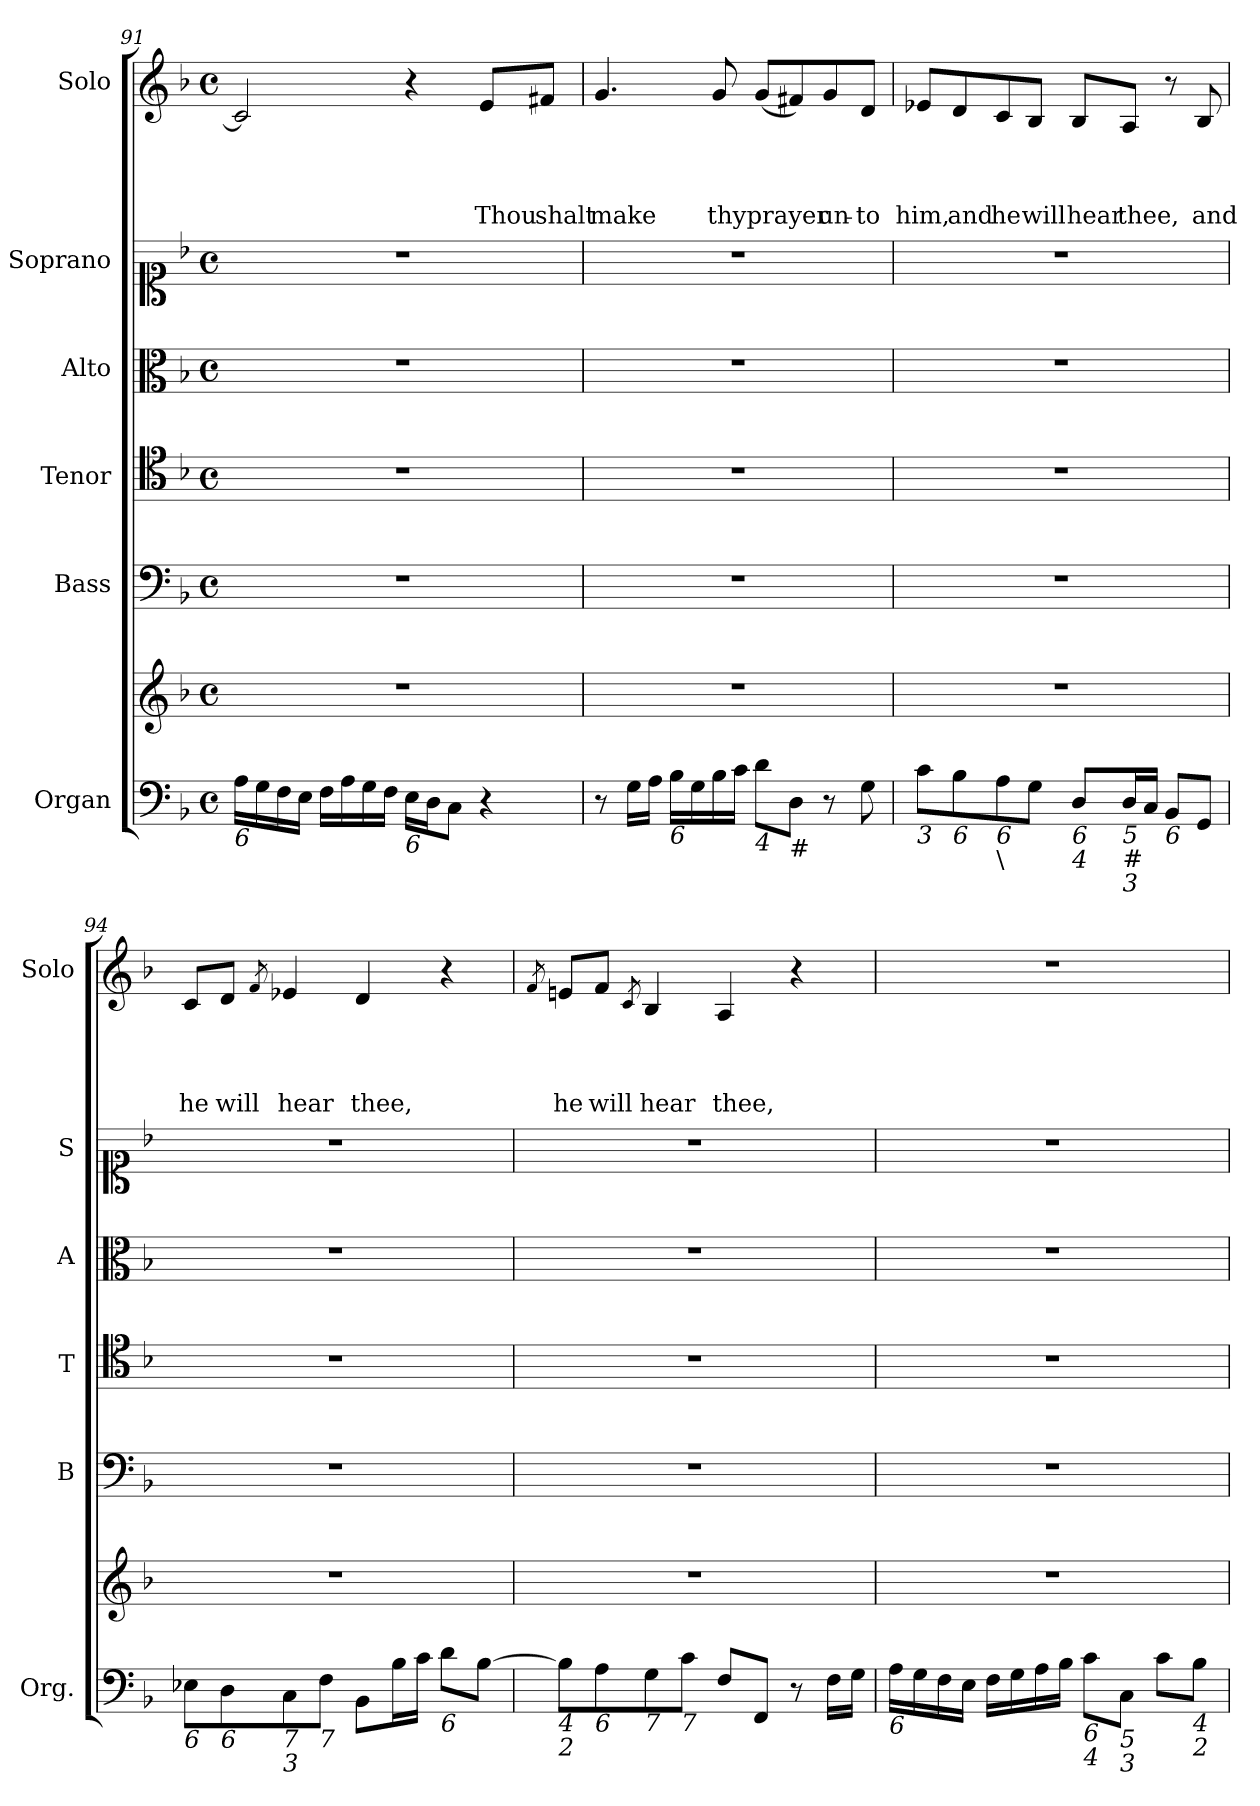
**kern	**kern	**kern	**kern	**kern	**kern	**kern	**text	**text	**text	**text
*part6	*part6	*part5	*part4	*part3	*part2	*part1	*part1	*part1	*part1	*part1
*staff7	*staff6	*staff5	*staff4	*staff3	*staff2	*staff1	*staff1	*staff1	*staff1	*staff1
*I"Organ	*	*I"Bass	*I"Tenor	*I"Alto	*I"Soprano	*I"Solo	*	*	*	*
*I'Org.	*	*I'B	*I'T	*I'A	*I'S	*I'Solo	*	*	*	*
!!LO:PB:g=z
*clefF4	*clefG2	*clefF4	*clefC4	*clefC3	*clefC1	*clefG2	*	*	*	*
*k[b-]	*k[b-]	*k[b-]	*k[b-]	*k[b-]	*k[b-]	*k[b-]	*	*	*	*
*F:	*F:	*F:	*F:	*F:	*F:	*F:	*	*	*	*
*M4/4	*M4/4	*M4/4	*M4/4	*M4/4	*M4/4	*M4/4	*	*	*	*
*met(c)	*met(c)	*met(c)	*met(c)	*met(c)	*met(c)	*met(c)	*	*	*	*
=91	=91	=91	=91	=91	=91	=91	=91	=91	=91	=91
!LO:TX:b:i:t=6	!	!	!	!	!	!	!	!	!	!
16A\LL	1r	1r	1r	1r	1r	2c/]	.	.	.	.
16G\	.	.	.	.	.	.	.	.	.	.
16F\	.	.	.	.	.	.	.	.	.	.
16E\JJ	.	.	.	.	.	.	.	.	.	.
16F\LL	.	.	.	.	.	.	.	.	.	.
16A\	.	.	.	.	.	.	.	.	.	.
16G\	.	.	.	.	.	.	.	.	.	.
16F\JJ	.	.	.	.	.	.	.	.	.	.
!LO:TX:b:i:t=6	!	!	!	!	!	!	!	!	!	!
16E\LL	.	.	.	.	.	4r	.	.	.	.
16D\J	.	.	.	.	.	.	.	.	.	.
8C\J	.	.	.	.	.	.	.	.	.	.
!	!	!	!	!	!	!	!	!	!	!LO:LY:b
4r	.	.	.	.	.	8e/L	.	.	.	Thou
!	!	!	!	!	!	!	!	!	!	!LO:LY:b
.	.	.	.	.	.	8f#X/J	.	.	.	shalt
=92	=92	=92	=92	=92	=92	=92	=92	=92	=92	=92
!	!	!	!	!	!	!	!	!	!	!LO:LY:b
8r	1r	1r	1r	1r	1r	4.g/	.	.	.	make
16G\LL	.	.	.	.	.	.	.	.	.	.
16A\JJ	.	.	.	.	.	.	.	.	.	.
!LO:TX:b:i:t=6	!	!	!	!	!	!	!	!	!	!
16B-\LL	.	.	.	.	.	.	.	.	.	.
16G\	.	.	.	.	.	.	.	.	.	.
!	!	!	!	!	!	!	!	!	!	!LO:LY:b
16B-\	.	.	.	.	.	8g/	.	.	.	thy
16c\JJ	.	.	.	.	.	.	.	.	.	.
!LO:TX:b:i:t=4	!	!	!	!	!	!	!	!	!	!
!	!	!	!	!	!	!	!	!	!	!LO:LY:b
8d\L	.	.	.	.	.	(<8g/L	.	.	.	prayer
!LO:TX:b:t=#	!	!	!	!	!	!	!	!	!	!
8D\J	.	.	.	.	.	8f#X/)	.	.	.	.
!	!	!	!	!	!	!	!	!	!	!LO:LY:b
8r	.	.	.	.	.	8g/	.	.	.	un-
!	!	!	!	!	!	!	!	!	!	!LO:LY:b
8G\	.	.	.	.	.	8d/J	.	.	.	-to
=93	=93	=93	=93	=93	=93	=93	=93	=93	=93	=93
!LO:TX:b:i:t=3	!	!	!	!	!	!	!	!	!	!
!	!	!	!	!	!	!	!	!	!	!LO:LY:b
8c\L	1r	1r	1r	1r	1r	8e-X/L	.	.	.	him,
!LO:TX:b:i:t=6	!	!	!	!	!	!	!	!	!	!
!	!	!	!	!	!	!	!	!	!	!LO:LY:b
8B-\	.	.	.	.	.	8d/	.	.	.	and
!LO:TX:b:i:t=6	!	!	!	!	!	!	!	!	!	!
!LO:TX:b:t=\	!	!	!	!	!	!	!	!	!	!
!	!	!	!	!	!	!	!	!	!	!LO:LY:b
8A\	.	.	.	.	.	8c/	.	.	.	he
!	!	!	!	!	!	!	!	!	!	!LO:LY:b
8G\J	.	.	.	.	.	8B-/J	.	.	.	will
!LO:TX:b:i:t=6	!	!	!	!	!	!	!	!	!	!
!LO:TX:b:i:t=4	!	!	!	!	!	!	!	!	!	!
!	!	!	!	!	!	!	!	!	!	!LO:LY:b
8D/L	.	.	.	.	.	8B-/L	.	.	.	hear
!LO:TX:b:i:t=5	!	!	!	!	!	!	!	!	!	!
!LO:TX:b:t=#	!	!	!	!	!	!	!	!	!	!
!LO:TX:b:i:t=3	!	!	!	!	!	!	!	!	!	!
!	!	!	!	!	!	!	!	!	!	!LO:LY:b
16D/L	.	.	.	.	.	8A/J	.	.	.	thee,
16C/JJ	.	.	.	.	.	.	.	.	.	.
!LO:TX:b:i:t=6	!	!	!	!	!	!	!	!	!	!
8BB-/L	.	.	.	.	.	8r	.	.	.	.
!	!	!	!	!	!	!	!	!	!	!LO:LY:b
8GG/J	.	.	.	.	.	8B-/	.	.	.	and
!!LO:LB:g=z
=94	=94	=94	=94	=94	=94	=94	=94	=94	=94	=94
!LO:TX:b:i:t=6	!	!	!	!	!	!	!	!	!	!
!	!	!	!	!	!	!	!	!	!	!LO:LY:b
8E-X\L	1r	1r	1r	1r	1r	8c/L	.	.	.	he
!LO:TX:b:i:t=6	!	!	!	!	!	!	!	!	!	!
!	!	!	!	!	!	!	!	!	!	!LO:LY:b
8D\	.	.	.	.	.	8d/J	.	.	.	will
.	.	.	.	.	.	8qf/	.	.	.	.
!LO:TX:b:i:t=7	!	!	!	!	!	!	!	!	!	!
!LO:TX:b:i:t=3	!	!	!	!	!	!	!	!	!	!
!	!	!	!	!	!	!	!	!	!	!LO:LY:b
8C\	.	.	.	.	.	4e-X/	.	.	.	hear
!LO:TX:b:i:t=7	!	!	!	!	!	!	!	!	!	!
8F\J	.	.	.	.	.	.	.	.	.	.
!	!	!	!	!	!	!	!	!	!	!LO:LY:b
8BB-\L	.	.	.	.	.	4d/	.	.	.	thee,
16B-\L	.	.	.	.	.	.	.	.	.	.
16c\JJ	.	.	.	.	.	.	.	.	.	.
!LO:TX:b:i:t=6	!	!	!	!	!	!	!	!	!	!
8d\L	.	.	.	.	.	4r	.	.	.	.
[8B-\J	.	.	.	.	.	.	.	.	.	.
=95	=95	=95	=95	=95	=95	=95	=95	=95	=95	=95
.	.	.	.	.	.	8qf/	.	.	.	.
!LO:TX:b:i:t=4	!	!	!	!	!	!	!	!	!	!
!LO:TX:b:i:t=2	!	!	!	!	!	!	!	!	!	!
!	!	!	!	!	!	!	!	!	!	!LO:LY:b
8B-\L]	1r	1r	1r	1r	1r	8en/L	.	.	.	he
!LO:TX:b:i:t=6	!	!	!	!	!	!	!	!	!	!
!	!	!	!	!	!	!	!	!	!	!LO:LY:b
8A\	.	.	.	.	.	8f/J	.	.	.	will
.	.	.	.	.	.	8qc/	.	.	.	.
!LO:TX:b:i:t=7	!	!	!	!	!	!	!	!	!	!
!	!	!	!	!	!	!	!	!	!	!LO:LY:b
8G\	.	.	.	.	.	4B-/	.	.	.	hear
!LO:TX:b:i:t=7	!	!	!	!	!	!	!	!	!	!
8c\J	.	.	.	.	.	.	.	.	.	.
!	!	!	!	!	!	!	!	!	!	!LO:LY:b
8F/L	.	.	.	.	.	4A/	.	.	.	thee,
8FF/J	.	.	.	.	.	.	.	.	.	.
8r	.	.	.	.	.	4r	.	.	.	.
16F\LL	.	.	.	.	.	.	.	.	.	.
16G\JJ	.	.	.	.	.	.	.	.	.	.
=96	=96	=96	=96	=96	=96	=96	=96	=96	=96	=96
!LO:TX:b:i:t=6	!	!	!	!	!	!	!	!	!	!
16A\LL	1r	1r	1r	1r	1r	1r	.	.	.	.
16G\	.	.	.	.	.	.	.	.	.	.
16F\	.	.	.	.	.	.	.	.	.	.
16E\JJ	.	.	.	.	.	.	.	.	.	.
16F\LL	.	.	.	.	.	.	.	.	.	.
16G\	.	.	.	.	.	.	.	.	.	.
16A\	.	.	.	.	.	.	.	.	.	.
16B-\JJ	.	.	.	.	.	.	.	.	.	.
!LO:TX:b:i:t=6	!	!	!	!	!	!	!	!	!	!
!LO:TX:b:i:t=4	!	!	!	!	!	!	!	!	!	!
8c\L	.	.	.	.	.	.	.	.	.	.
!LO:TX:b:i:t=5	!	!	!	!	!	!	!	!	!	!
!LO:TX:b:i:t=3	!	!	!	!	!	!	!	!	!	!
8C\J	.	.	.	.	.	.	.	.	.	.
8c\L	.	.	.	.	.	.	.	.	.	.
!LO:TX:b:i:t=4	!	!	!	!	!	!	!	!	!	!
!LO:TX:b:i:t=2	!	!	!	!	!	!	!	!	!	!
8B-\J	.	.	.	.	.	.	.	.	.	.
=	=	=	=	=	=	=	=	=	=	=
*-	*-	*-	*-	*-	*-	*-	*-	*-	*-	*-
